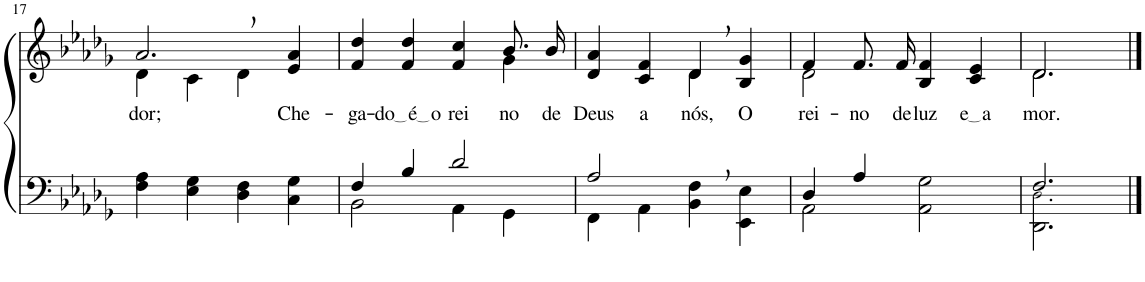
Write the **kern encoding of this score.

**kern	**kern	**text
*part2	*part1	*part1
*staff2	*staff1	*staff1
*I"Parte III e IV	*I"Parte I e II	*
!!LO:PB:g=z
*clefF4	*clefG2	*
*Trd-1c-2	*Trd-1c-2	*
*k[b-e-a-d-g-]	*k[b-e-a-d-g-]	*
*M4/4	*M4/4	*
=17	=17	=17
*	*^	*
!	!	!	!LO:LY:b
4F\ 4A-\	2.a-,/	4d-\	-dor;
4E-\ 4G-\	.	4c\	.
4D-\ 4F\	.	4d-\	.
!	!	!	!LO:LY:b
4C\ 4G-\	4e-/ 4a-/	4ryy	-Che-
=18	=18	=18	=18
*^	*	*	*
!	!	!	!	!LO:LY:b
4F/	2BB-\	4f/ 4dd-/	2.ryy	-ga-
!	!	!	!	!LO:LY:b
4B-/	.	4f/ 4dd-/	.	do é o
!	!	!	!	!LO:LY:b
2d-/	4AA-\	4f/ 4cc/	.	rei-
!	!	!	!	!LO:LY:b
.	4GG-\	8.b-/L	4g-\	-no
!	!	!	!	!LO:LY:b
.	.	16b-/Jk	.	de
=19	=19	=19	=19	=19
!	!	!	!	!LO:LY:b
2A-/	4FF\	4d-/ 4a-/	2ryy	Deus
!	!	!	!	!LO:LY:b
.	4AA-\	4c/ 4f/	.	a
!	!	!	!	!LO:LY:b
2ryy	4BB-\ 4F\	4d-,/	4d-\	nós,
!	!	!	!	!LO:LY:b
.	4EE-\ 4E-\	4B-/ 4g-/	4ryy	O
=20	=20	=20	=20	=20
!	!	!	!	!LO:LY:b
4D-/	2AA-\	4f/	2d-\	rei-
!	!	!	!	!LO:LY:b
4A-/	.	8.f/L	.	-no
!	!	!	!	!LO:LY:b
.	.	16f/Jk	.	de
!	!	!	!	!LO:LY:b
2ryy	2AA-\ 2G-\	4B-/ 4f/	2ryy	luz
!	!	!	!	!LO:LY:b
.	.	4c/ 4e-/	.	e a
=21	=21	=21	=21	=21
!	!	!	!	!LO:LY:b
2.F/	2.DD-\ 2.D-!\	2.d-/	2.d-\	mor.
*v	*v	*	*	*
*	*v	*v	*
==	==	==
*-	*-	*-
